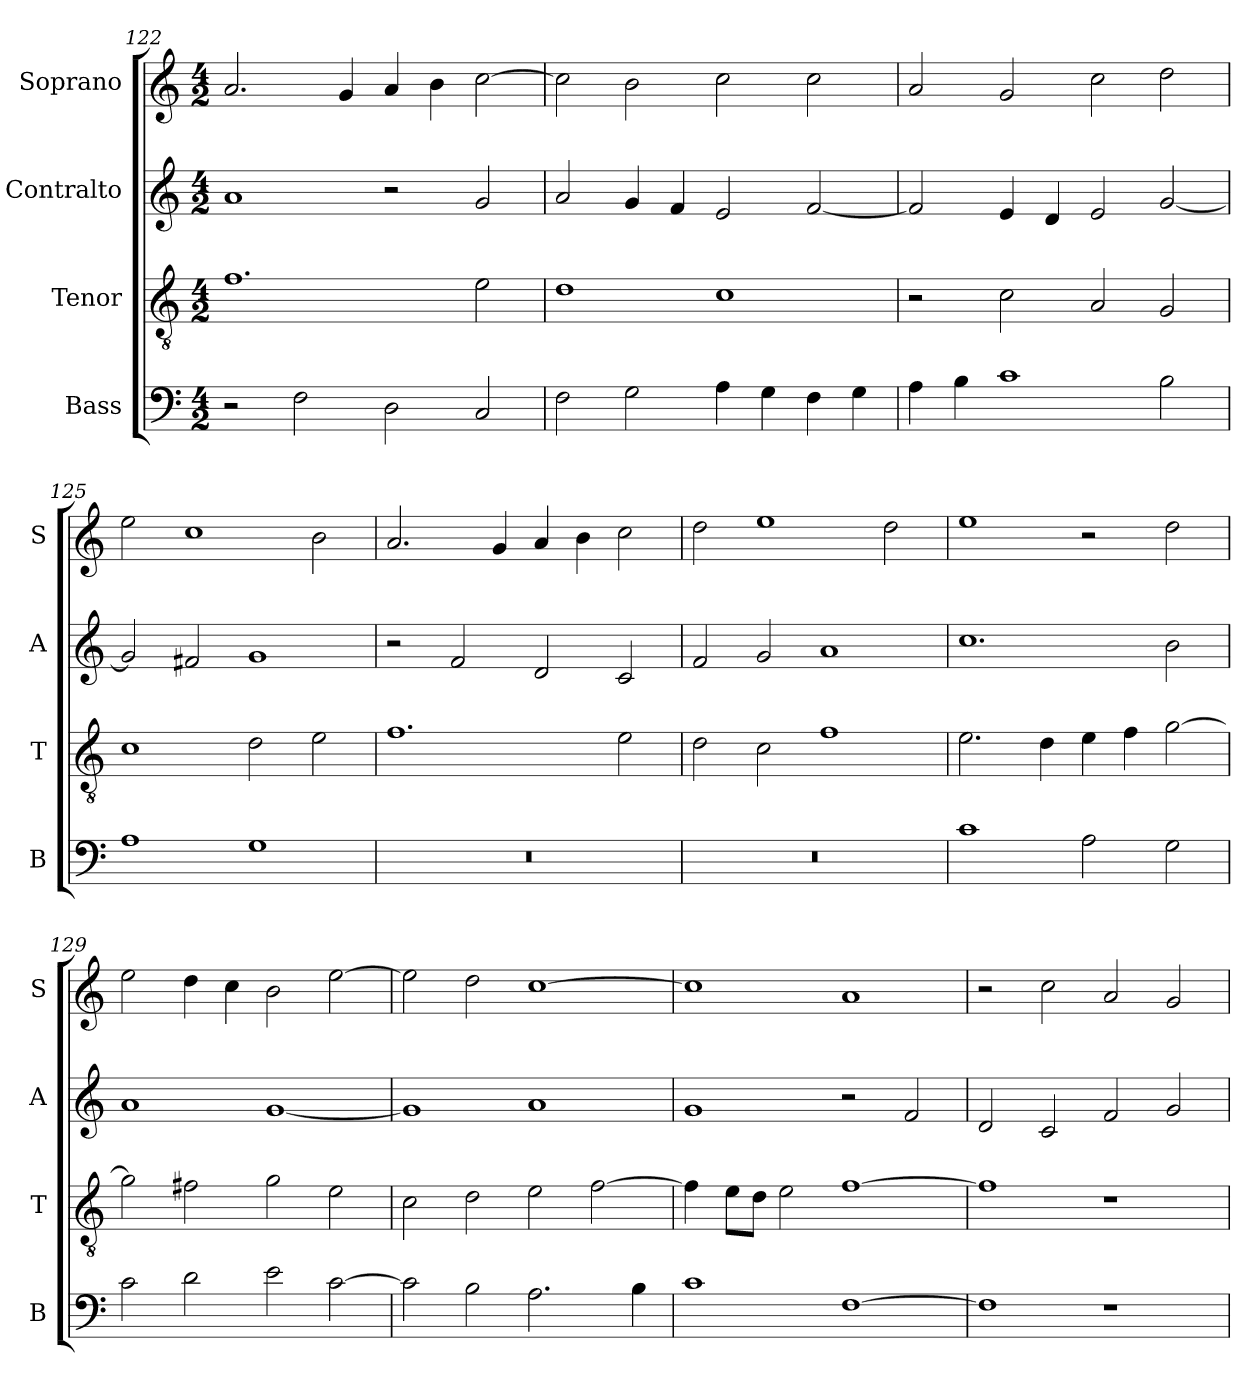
**kern	**kern	**kern	**kern
*part4	*part3	*part2	*part1
*staff4	*staff3	*staff2	*staff1
*I"Bass	*I"Tenor	*I"Contralto	*I"Soprano
*I'B	*I'T	*I'A	*I'S
*clefF4	*clefGv2	*clefG2	*clefG2
*k[]	*k[]	*k[]	*k[]
*C:ion	*C:ion	*C:ion	*C:ion
*M4/2	*M4/2	*M4/2	*M4/2
=122	=122	=122	=122
2r	1.f	1a	2.a
2F	.	.	.
.	.	.	4g
2D	.	2r	4a
.	.	.	4b
2C	2e	2g	[2cc
=123	=123	=123	=123
2F	1d	2a	2cc]
2G	.	4g	2b
.	.	4f	.
4A	1c	2e	2cc
4G	.	.	.
4F	.	[2f	2cc
4G	.	.	.
=124	=124	=124	=124
4A	2r	2f]	2a
4B	.	.	.
1c	2c	4e	2g
.	.	4d	.
.	2A	2e	2cc
2B	2G	[2g	2dd
=125	=125	=125	=125
1A	1c	2g]	2ee
.	.	2f#X	1cc
1G	2d	1g	.
.	2e	.	2b
=126	=126	=126	=126
0r	1.f	2r	2.a
.	.	2f	.
.	.	.	4g
.	.	2d	4a
.	.	.	4b
.	2e	2c	2cc
=127	=127	=127	=127
0r	2d	2f	2dd
.	2c	2g	1ee
.	1f	1a	.
.	.	.	2dd
=128	=128	=128	=128
1c	2.e	1.cc	1ee
.	4d	.	.
2A	4e	.	2r
.	4f	.	.
2G	[2g	2b	2dd
=129	=129	=129	=129
2c	2g]	1a	2ee
2d	2f#X	.	4dd
.	.	.	4cc
2e	2g	[1g	2b
[2c	2e	.	[2ee
=130	=130	=130	=130
2c]	2c	1g]	2ee]
2B	2d	.	2dd
2.A	2e	1a	[1cc
.	[2f	.	.
4B	.	.	.
=131	=131	=131	=131
1c	4f]	1g	1cc]
.	8e\L	.	.
.	8d\J	.	.
.	2e	.	.
[1F	[1f	2r	1a
.	.	2f	.
=132	=132	=132	=132
1F]	1f]	2d	2r
.	.	2c	2cc
1r	1r	2f	2a
.	.	2g	2g
=	=	=	=
*-	*-	*-	*-
